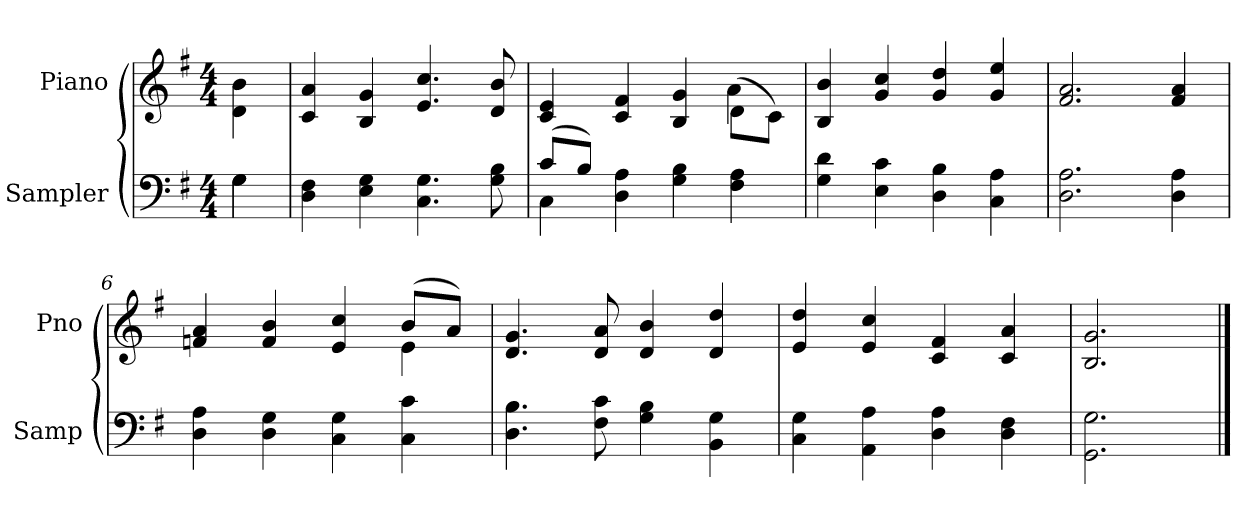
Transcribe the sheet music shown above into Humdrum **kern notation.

**kern	**kern
*part2	*part1
*staff2	*staff1
*I"Sampler	*I"Piano
*I'Samp	*I'Pno
*clefF4	*clefG2
*k[f#]	*k[f#]
*G:	*G:
*M4/4	*M4/4
=1	=1
*^	*
4G\	4G	4d\ 4b\
*v	*v	*
=2	=2
4D\ 4F#\	4c/ 4a/
4E\ 4G\	4B/ 4g/
4.C\ 4.G\	4.e/ 4.cc/
8G\ 8B\	8d/ 8b/
=3	=3
*^	*^
(8c/L	4C	4c/ 4e/	2.ryy
8B/J)	.	.	.
4D\ 4A\	2.ryy	4c/ 4f#/	.
4G\ 4B\	.	4B/ 4g/	.
4F#\ 4A\	.	(8d\L	4a
.	.	8c\J)	.
*v	*v	*	*
*	*v	*v
=4	=4
4G\ 4d\	4B/ 4b/
4E\ 4c\	4g/ 4cc/
4D\ 4B\	4g/ 4dd/
4C\ 4A\	4g/ 4ee/
=5	=5
2.D\ 2.A\	2.f#/ 2.a/
4D\ 4A\	4f#/ 4a/
=6	=6
*	*^
4D\ 4A\	4fn/ 4a/	2.ryy
4D\ 4G\	4f/ 4b/	.
4C\ 4G\	4e/ 4cc/	.
4C\ 4c\	(8b/L	4e
.	8a/J)	.
*	*v	*v
=7	=7
4.D\ 4.B\	4.d/ 4.g/
8F#\ 8c\	8d/ 8a/
4G\ 4B\	4d/ 4b/
4BB\ 4G\	4d/ 4dd/
=8	=8
4C\ 4G\	4e/ 4dd/
4AA\ 4A\	4e/ 4cc/
4D\ 4A\	4c/ 4f#/
4D\ 4F#\	4c/ 4a/
=9	=9
2.GG\ 2.G\	2.B/ 2.g/
==	==
*-	*-
